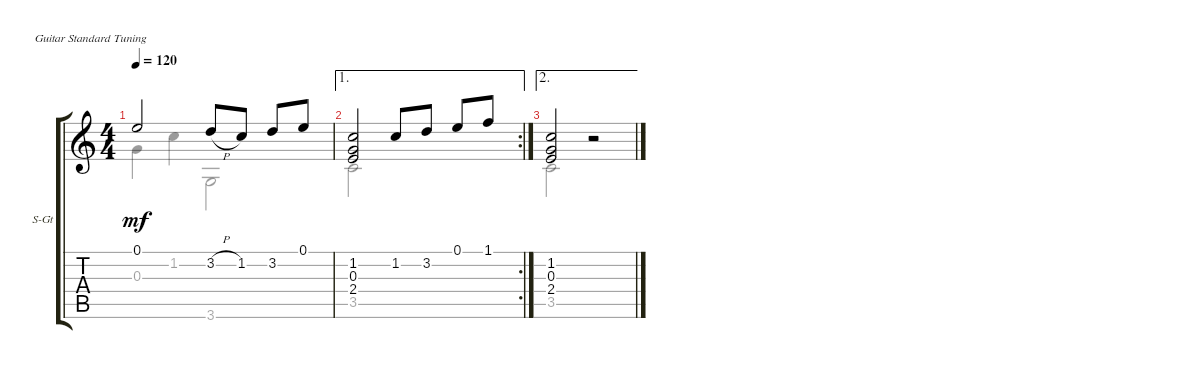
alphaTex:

\defaultSystemsLayout 4
\bracketExtendMode groupsimilarinstruments
\firstSystemTrackNameOrientation horizontal
\otherSystemsTrackNameOrientation horizontal
\track ("Steel Guitar" "S-Gt") {instrument acousticguitarsteel}
\staff {score tabs}
\tuning (E4 B3 G3 D3 A2 E2)
\voice
\ts (4 4)
\tempo 120
\clef g2
\ks c
0.1.2{dy mf} 3.2{h}.8 1.2.8 3.2.8 0.1.8 |
\ae 1
\rc 2
(1.2 0.3 2.4).2 1.2.8 3.2.8 0.1.8 1.1.8 |
\ae 2
(1.2 0.3 2.4).2 r.2
\voice
\clef g2
\ottava regular
\simile none
\ks c
0.3.4{dy mf} 1.2.4 3.6.2 |
3.5.2 |
3.5.2
